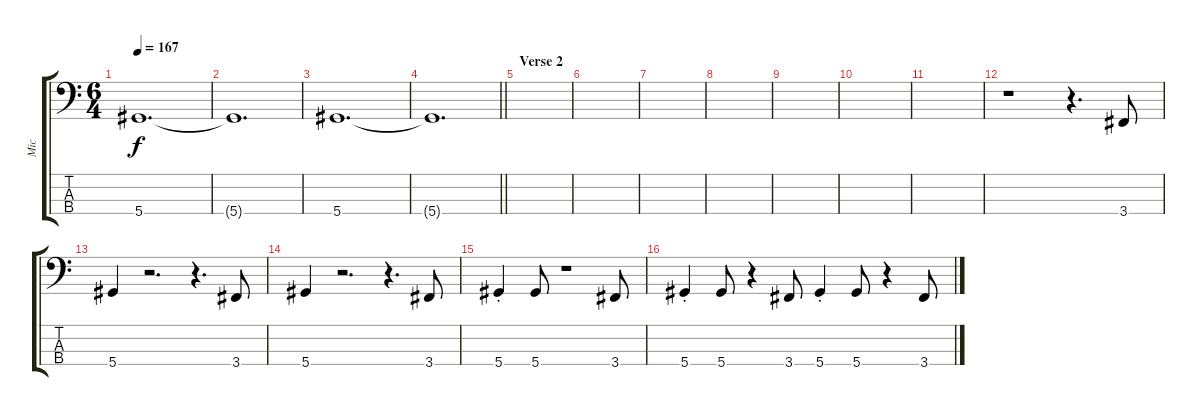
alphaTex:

\track ("Mic" "Mic") {instrument electricbassfinger}
\staff {score tabs}
\tuning (Gb2 Db2 Ab1 Eb1) {hide}
\ts (6 4)
\tempo 167
\clef f4
\ks c
5.4.1{d dy f} |
5.4{t}.1{d} |
5.4.1{d} |
\barLineRight lightlight
5.4{t}.1{d} |
\section ("" "Verse 2")
|
|
|
|
|
|
|
r.1 r.4{d} 3.4.8 |
5.4.4 r.2{d} r.4{d} 3.4.8 |
5.4.4 r.2{d} r.4{d} 3.4.8 |
5.4{st}.4 5.4.8 r.1 3.4.8 |
5.4{st}.4 5.4.8 r.4 3.4.8 5.4{st}.4 5.4.8 r.4 3.4.8
